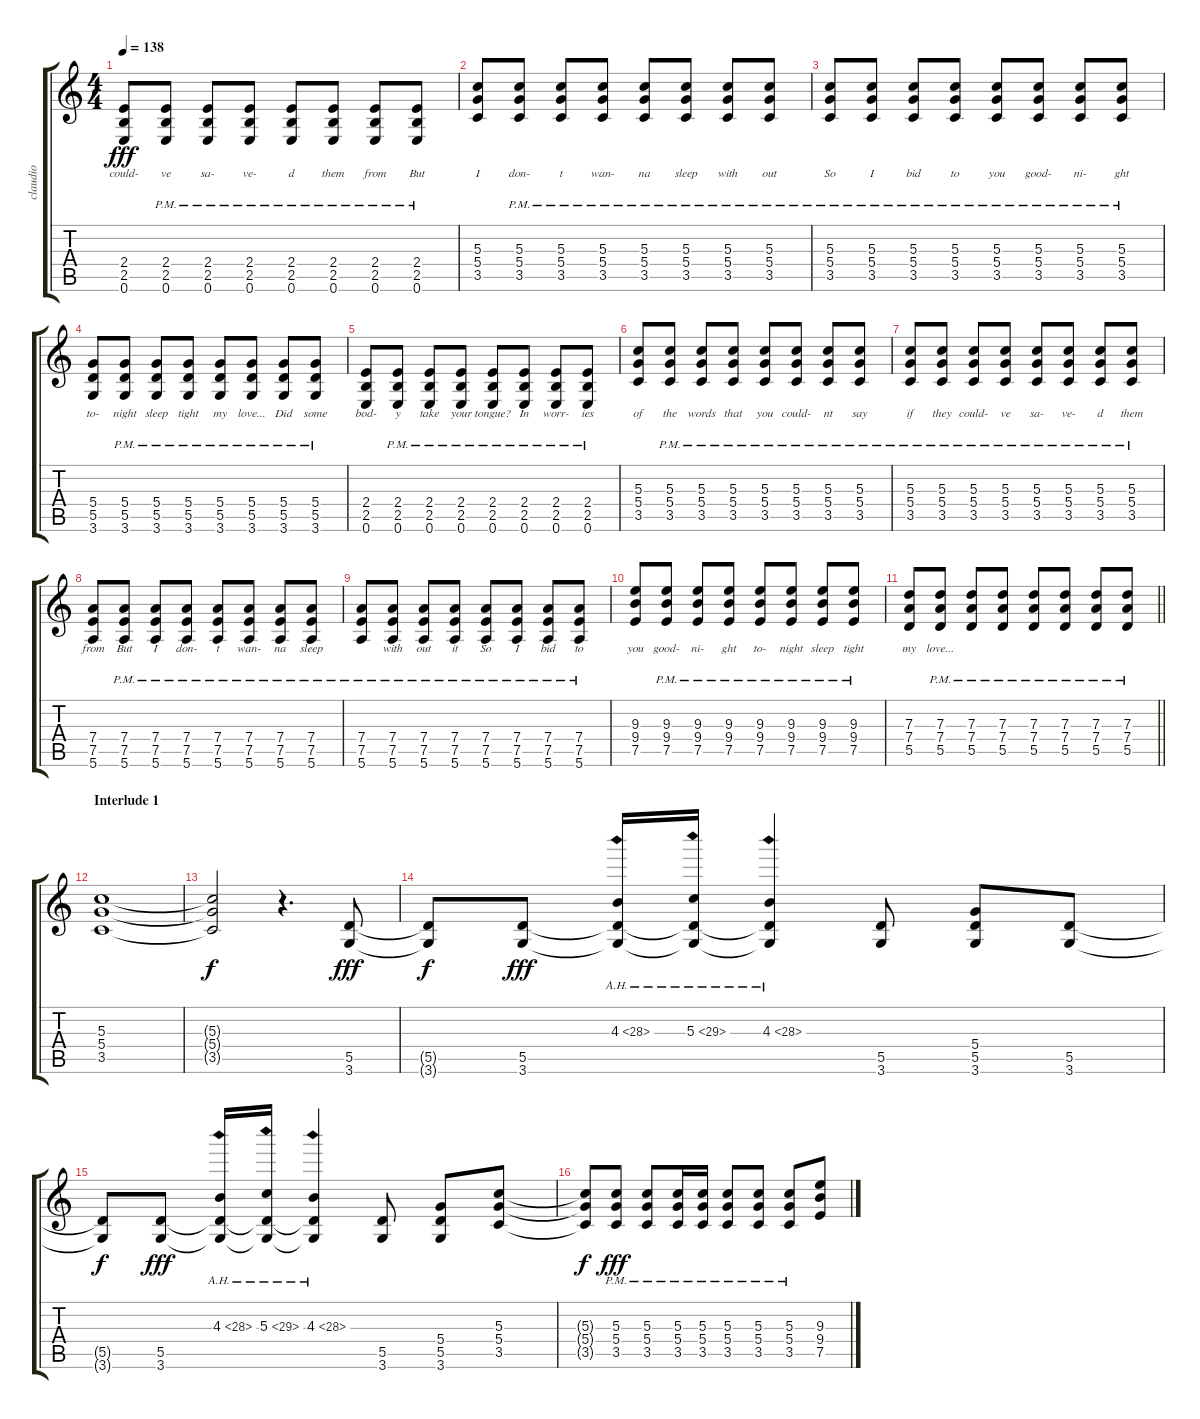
\track ("claudio" "claudio") {instrument overdrivenguitar}
\staff {score tabs}
\tuning (E4 B3 G3 D3 A2 E2) {hide}
\ts (4 4)
\tempo 138
\clef g2
\ks c
(2.4 2.5 0.6).8{lyrics (0 "could-") lyrics (1 "") lyrics (2 "") lyrics (3 "") lyrics (4 "") dy fff} (2.4{pm} 2.5{pm} 0.6{pm}).8{lyrics (0 "ve") lyrics (1 "") lyrics (2 "") lyrics (3 "") lyrics (4 "")} (2.4{pm} 2.5{pm} 0.6{pm}).8{lyrics (0 "sa-") lyrics (1 "") lyrics (2 "") lyrics (3 "") lyrics (4 "")} (2.4{pm} 2.5{pm} 0.6{pm}).8{lyrics (0 "ve-") lyrics (1 "") lyrics (2 "") lyrics (3 "") lyrics (4 "")} (2.4{pm} 2.5{pm} 0.6{pm}).8{lyrics (0 "d") lyrics (1 "") lyrics (2 "") lyrics (3 "") lyrics (4 "")} (2.4{pm} 2.5{pm} 0.6{pm}).8{lyrics (0 "them") lyrics (1 "") lyrics (2 "") lyrics (3 "") lyrics (4 "")} (2.4{pm} 2.5{pm} 0.6{pm}).8{lyrics (0 "from") lyrics (1 "") lyrics (2 "") lyrics (3 "") lyrics (4 "")} (2.4{pm} 2.5{pm} 0.6{pm}).8{lyrics (0 "But") lyrics (1 "") lyrics (2 "") lyrics (3 "") lyrics (4 "")} |
(5.3 5.4 3.5).8{lyrics (0 "I") lyrics (1 "") lyrics (2 "") lyrics (3 "") lyrics (4 "")} (5.3{pm} 5.4{pm} 3.5{pm}).8{lyrics (0 "don-") lyrics (1 "") lyrics (2 "") lyrics (3 "") lyrics (4 "")} (5.3{pm} 5.4{pm} 3.5{pm}).8{lyrics (0 "t") lyrics (1 "") lyrics (2 "") lyrics (3 "") lyrics (4 "")} (5.3{pm} 5.4{pm} 3.5{pm}).8{lyrics (0 "wan-") lyrics (1 "") lyrics (2 "") lyrics (3 "") lyrics (4 "")} (5.3{pm} 5.4{pm} 3.5{pm}).8{lyrics (0 "na") lyrics (1 "") lyrics (2 "") lyrics (3 "") lyrics (4 "")} (5.3{pm} 5.4{pm} 3.5{pm}).8{lyrics (0 "sleep") lyrics (1 "") lyrics (2 "") lyrics (3 "") lyrics (4 "")} (5.3{pm} 5.4{pm} 3.5{pm}).8{lyrics (0 "with") lyrics (1 "") lyrics (2 "") lyrics (3 "") lyrics (4 "")} (5.3{pm} 5.4{pm} 3.5{pm}).8{lyrics (0 "out") lyrics (1 "") lyrics (2 "") lyrics (3 "") lyrics (4 "")} |
(5.3{pm} 5.4{pm} 3.5{pm}).8{lyrics (0 "So") lyrics (1 "") lyrics (2 "") lyrics (3 "") lyrics (4 "")} (5.3{pm} 5.4{pm} 3.5{pm}).8{lyrics (0 "I") lyrics (1 "") lyrics (2 "") lyrics (3 "") lyrics (4 "")} (5.3{pm} 5.4{pm} 3.5{pm}).8{lyrics (0 "bid") lyrics (1 "") lyrics (2 "") lyrics (3 "") lyrics (4 "")} (5.3{pm} 5.4{pm} 3.5{pm}).8{lyrics (0 "to") lyrics (1 "") lyrics (2 "") lyrics (3 "") lyrics (4 "")} (5.3{pm} 5.4{pm} 3.5{pm}).8{lyrics (0 "you") lyrics (1 "") lyrics (2 "") lyrics (3 "") lyrics (4 "")} (5.3{pm} 5.4{pm} 3.5{pm}).8{lyrics (0 "good-") lyrics (1 "") lyrics (2 "") lyrics (3 "") lyrics (4 "")} (5.3{pm} 5.4{pm} 3.5{pm}).8{lyrics (0 "ni-") lyrics (1 "") lyrics (2 "") lyrics (3 "") lyrics (4 "")} (5.3{pm} 5.4{pm} 3.5{pm}).8{lyrics (0 "ght") lyrics (1 "") lyrics (2 "") lyrics (3 "") lyrics (4 "")} |
(5.4 5.5 3.6).8{lyrics (0 "to-") lyrics (1 "") lyrics (2 "") lyrics (3 "") lyrics (4 "")} (5.4{pm} 5.5{pm} 3.6{pm}).8{lyrics (0 "night") lyrics (1 "") lyrics (2 "") lyrics (3 "") lyrics (4 "")} (5.4{pm} 5.5{pm} 3.6{pm}).8{lyrics (0 "sleep") lyrics (1 "") lyrics (2 "") lyrics (3 "") lyrics (4 "")} (5.4{pm} 5.5{pm} 3.6{pm}).8{lyrics (0 "tight") lyrics (1 "") lyrics (2 "") lyrics (3 "") lyrics (4 "")} (5.4{pm} 5.5{pm} 3.6{pm}).8{lyrics (0 "my") lyrics (1 "") lyrics (2 "") lyrics (3 "") lyrics (4 "")} (5.4{pm} 5.5{pm} 3.6{pm}).8{lyrics (0 "love...") lyrics (1 "") lyrics (2 "") lyrics (3 "") lyrics (4 "")} (5.4{pm} 5.5{pm} 3.6{pm}).8{lyrics (0 "Did") lyrics (1 "") lyrics (2 "") lyrics (3 "") lyrics (4 "")} (5.4{pm} 5.5{pm} 3.6{pm}).8{lyrics (0 "some") lyrics (1 "") lyrics (2 "") lyrics (3 "") lyrics (4 "")} |
(2.4 2.5 0.6).8{lyrics (0 "bod-") lyrics (1 "") lyrics (2 "") lyrics (3 "") lyrics (4 "")} (2.4{pm} 2.5{pm} 0.6{pm}).8{lyrics (0 "y") lyrics (1 "") lyrics (2 "") lyrics (3 "") lyrics (4 "")} (2.4{pm} 2.5{pm} 0.6{pm}).8{lyrics (0 "take") lyrics (1 "") lyrics (2 "") lyrics (3 "") lyrics (4 "")} (2.4{pm} 2.5{pm} 0.6{pm}).8{lyrics (0 "your") lyrics (1 "") lyrics (2 "") lyrics (3 "") lyrics (4 "")} (2.4{pm} 2.5{pm} 0.6{pm}).8{lyrics (0 "tongue?") lyrics (1 "") lyrics (2 "") lyrics (3 "") lyrics (4 "")} (2.4{pm} 2.5{pm} 0.6{pm}).8{lyrics (0 "In") lyrics (1 "") lyrics (2 "") lyrics (3 "") lyrics (4 "")} (2.4{pm} 2.5{pm} 0.6{pm}).8{lyrics (0 "worr-") lyrics (1 "") lyrics (2 "") lyrics (3 "") lyrics (4 "")} (2.4{pm} 2.5{pm} 0.6{pm}).8{lyrics (0 "ies") lyrics (1 "") lyrics (2 "") lyrics (3 "") lyrics (4 "")} |
(5.3 5.4 3.5).8{lyrics (0 "of") lyrics (1 "") lyrics (2 "") lyrics (3 "") lyrics (4 "")} (5.3{pm} 5.4{pm} 3.5{pm}).8{lyrics (0 "the") lyrics (1 "") lyrics (2 "") lyrics (3 "") lyrics (4 "")} (5.3{pm} 5.4{pm} 3.5{pm}).8{lyrics (0 "words") lyrics (1 "") lyrics (2 "") lyrics (3 "") lyrics (4 "")} (5.3{pm} 5.4{pm} 3.5{pm}).8{lyrics (0 "that") lyrics (1 "") lyrics (2 "") lyrics (3 "") lyrics (4 "")} (5.3{pm} 5.4{pm} 3.5{pm}).8{lyrics (0 "you") lyrics (1 "") lyrics (2 "") lyrics (3 "") lyrics (4 "")} (5.3{pm} 5.4{pm} 3.5{pm}).8{lyrics (0 "could-") lyrics (1 "") lyrics (2 "") lyrics (3 "") lyrics (4 "")} (5.3{pm} 5.4{pm} 3.5{pm}).8{lyrics (0 "nt") lyrics (1 "") lyrics (2 "") lyrics (3 "") lyrics (4 "")} (5.3{pm} 5.4{pm} 3.5{pm}).8{lyrics (0 "say") lyrics (1 "") lyrics (2 "") lyrics (3 "") lyrics (4 "")} |
(5.3{pm} 5.4{pm} 3.5{pm}).8{lyrics (0 "if") lyrics (1 "") lyrics (2 "") lyrics (3 "") lyrics (4 "")} (5.3{pm} 5.4{pm} 3.5{pm}).8{lyrics (0 "they") lyrics (1 "") lyrics (2 "") lyrics (3 "") lyrics (4 "")} (5.3{pm} 5.4{pm} 3.5{pm}).8{lyrics (0 "could-") lyrics (1 "") lyrics (2 "") lyrics (3 "") lyrics (4 "")} (5.3{pm} 5.4{pm} 3.5{pm}).8{lyrics (0 "ve") lyrics (1 "") lyrics (2 "") lyrics (3 "") lyrics (4 "")} (5.3{pm} 5.4{pm} 3.5{pm}).8{lyrics (0 "sa-") lyrics (1 "") lyrics (2 "") lyrics (3 "") lyrics (4 "")} (5.3{pm} 5.4{pm} 3.5{pm}).8{lyrics (0 "ve-") lyrics (1 "") lyrics (2 "") lyrics (3 "") lyrics (4 "")} (5.3{pm} 5.4{pm} 3.5{pm}).8{lyrics (0 "d") lyrics (1 "") lyrics (2 "") lyrics (3 "") lyrics (4 "")} (5.3{pm} 5.4{pm} 3.5{pm}).8{lyrics (0 "them") lyrics (1 "") lyrics (2 "") lyrics (3 "") lyrics (4 "")} |
(7.4 7.5 5.6).8{lyrics (0 "from") lyrics (1 "") lyrics (2 "") lyrics (3 "") lyrics (4 "")} (7.4{pm} 7.5{pm} 5.6{pm}).8{lyrics (0 "But") lyrics (1 "") lyrics (2 "") lyrics (3 "") lyrics (4 "")} (7.4{pm} 7.5{pm} 5.6{pm}).8{lyrics (0 "I") lyrics (1 "") lyrics (2 "") lyrics (3 "") lyrics (4 "")} (7.4{pm} 7.5{pm} 5.6{pm}).8{lyrics (0 "don-") lyrics (1 "") lyrics (2 "") lyrics (3 "") lyrics (4 "")} (7.4{pm} 7.5{pm} 5.6{pm}).8{lyrics (0 "t") lyrics (1 "") lyrics (2 "") lyrics (3 "") lyrics (4 "")} (7.4{pm} 7.5{pm} 5.6{pm}).8{lyrics (0 "wan-") lyrics (1 "") lyrics (2 "") lyrics (3 "") lyrics (4 "")} (7.4{pm} 7.5{pm} 5.6{pm}).8{lyrics (0 "na") lyrics (1 "") lyrics (2 "") lyrics (3 "") lyrics (4 "")} (7.4{pm} 7.5{pm} 5.6{pm}).8{lyrics (0 "sleep") lyrics (1 "") lyrics (2 "") lyrics (3 "") lyrics (4 "")} |
(7.4{pm} 7.5{pm} 5.6{pm}).8{lyrics (0 "") lyrics (1 "") lyrics (2 "") lyrics (3 "") lyrics (4 "")} (7.4{pm} 7.5{pm} 5.6{pm}).8{lyrics (0 "with") lyrics (1 "") lyrics (2 "") lyrics (3 "") lyrics (4 "")} (7.4{pm} 7.5{pm} 5.6{pm}).8{lyrics (0 "out") lyrics (1 "") lyrics (2 "") lyrics (3 "") lyrics (4 "")} (7.4{pm} 7.5{pm} 5.6{pm}).8{lyrics (0 "it") lyrics (1 "") lyrics (2 "") lyrics (3 "") lyrics (4 "")} (7.4{pm} 7.5{pm} 5.6{pm}).8{lyrics (0 "So") lyrics (1 "") lyrics (2 "") lyrics (3 "") lyrics (4 "")} (7.4{pm} 7.5{pm} 5.6{pm}).8{lyrics (0 "I") lyrics (1 "") lyrics (2 "") lyrics (3 "") lyrics (4 "")} (7.4{pm} 7.5{pm} 5.6{pm}).8{lyrics (0 "bid") lyrics (1 "") lyrics (2 "") lyrics (3 "") lyrics (4 "")} (7.4{pm} 7.5{pm} 5.6{pm}).8{lyrics (0 "to") lyrics (1 "") lyrics (2 "") lyrics (3 "") lyrics (4 "")} |
(9.3 9.4 7.5).8{lyrics (0 "you") lyrics (1 "") lyrics (2 "") lyrics (3 "") lyrics (4 "")} (9.3{pm} 9.4{pm} 7.5).8{lyrics (0 "good-") lyrics (1 "") lyrics (2 "") lyrics (3 "") lyrics (4 "")} (9.3{pm} 9.4{pm} 7.5{pm}).8{lyrics (0 "ni-") lyrics (1 "") lyrics (2 "") lyrics (3 "") lyrics (4 "")} (9.3{pm} 9.4{pm} 7.5{pm}).8{lyrics (0 "ght") lyrics (1 "") lyrics (2 "") lyrics (3 "") lyrics (4 "")} (9.3{pm} 9.4{pm} 7.5{pm}).8{lyrics (0 "to-") lyrics (1 "") lyrics (2 "") lyrics (3 "") lyrics (4 "")} (9.3{pm} 9.4{pm} 7.5{pm}).8{lyrics (0 "night") lyrics (1 "") lyrics (2 "") lyrics (3 "") lyrics (4 "")} (9.3{pm} 9.4{pm} 7.5{pm}).8{lyrics (0 "sleep") lyrics (1 "") lyrics (2 "") lyrics (3 "") lyrics (4 "")} (9.3{pm} 9.4{pm} 7.5{pm}).8{lyrics (0 "tight") lyrics (1 "") lyrics (2 "") lyrics (3 "") lyrics (4 "")} |
\barLineRight lightlight
(7.3 7.4 5.5).8{lyrics (0 "my") lyrics (1 "") lyrics (2 "") lyrics (3 "") lyrics (4 "")} (7.3{pm} 7.4{pm} 5.5{pm}).8{lyrics (0 "love...") lyrics (1 "") lyrics (2 "") lyrics (3 "") lyrics (4 "")} (7.3{pm} 7.4{pm} 5.5{pm}).8 (7.3{pm} 7.4{pm} 5.5{pm}).8 (7.3{pm} 7.4{pm} 5.5{pm}).8 (7.3{pm} 7.4{pm} 5.5{pm}).8 (7.3{pm} 7.4{pm} 5.5{pm}).8 (7.3{pm} 7.4{pm} 5.5{pm}).8 |
\section ("" "Interlude 1")
(5.3 5.4 3.5).1 |
(5.3{t} 5.4{t} 3.5{t}).2{dy f} r.4{d} (5.5 3.6).8{dy fff volume 14} |
(5.5{t} 3.6{t}).8{dy f} (5.5 3.6).8{dy fff} (4.3{ah 24} 5.5{t} 3.6{t}).16 (5.3{ah 24} 5.5{t} 3.6{t}).16 (4.3{ah 24} 5.5{t} 3.6{t}).4 (5.5 3.6).8 (5.4 5.5 3.6).8 (5.5 3.6).8 |
(5.5{t} 3.6{t}).8{dy f} (5.5 3.6).8{dy fff} (4.3{ah 24} 5.5{t} 3.6{t}).16 (5.3{ah 24} 5.5{t} 3.6{t}).16 (4.3{ah 24} 5.5{t} 3.6{t}).4 (5.5 3.6).8 (5.4 5.5 3.6).8 (5.3 5.4 3.5).8 |
(5.3{t} 5.4{t} 3.5{t}).8{dy f} (5.3{pm} 5.4{pm} 3.5{pm}).8{dy fff} (5.3{pm} 5.4{pm} 3.5{pm}).8 (5.3{pm} 5.4{pm} 3.5{pm}).16 (5.3{pm} 5.4{pm} 3.5{pm}).16 (5.3{pm} 5.4{pm} 3.5{pm}).8 (5.3{pm} 5.4{pm} 3.5{pm}).8 (5.3{pm} 5.4 3.5).8 (9.3 9.4 7.5).8
